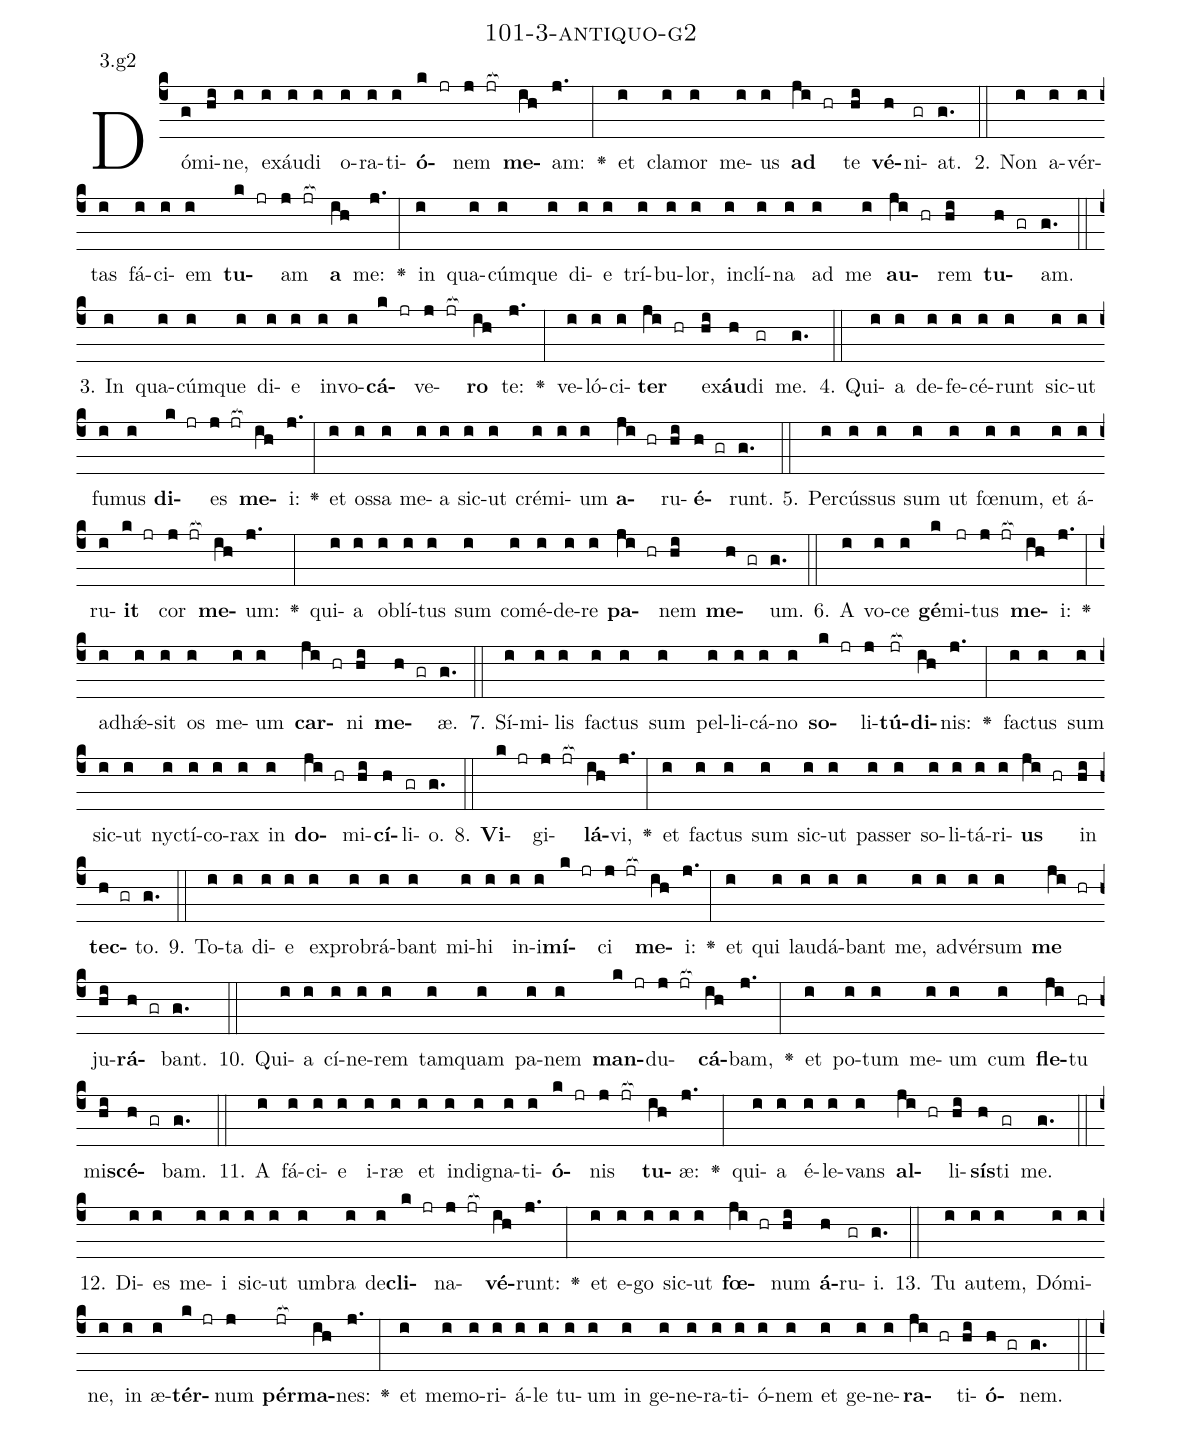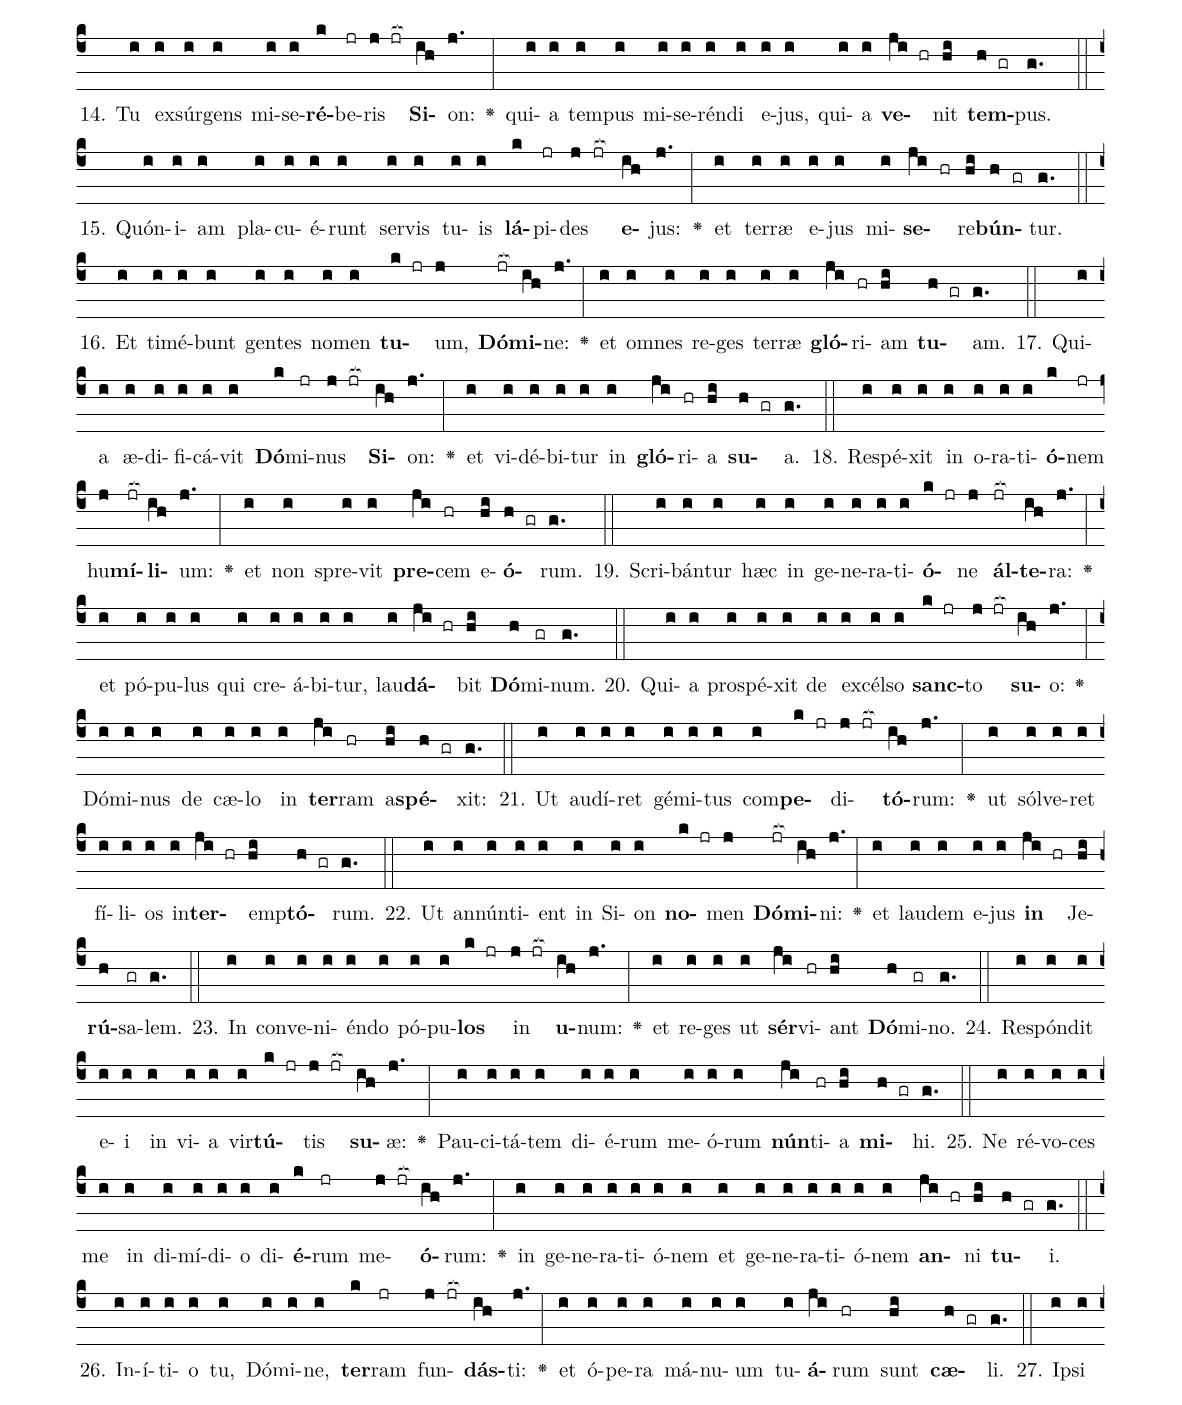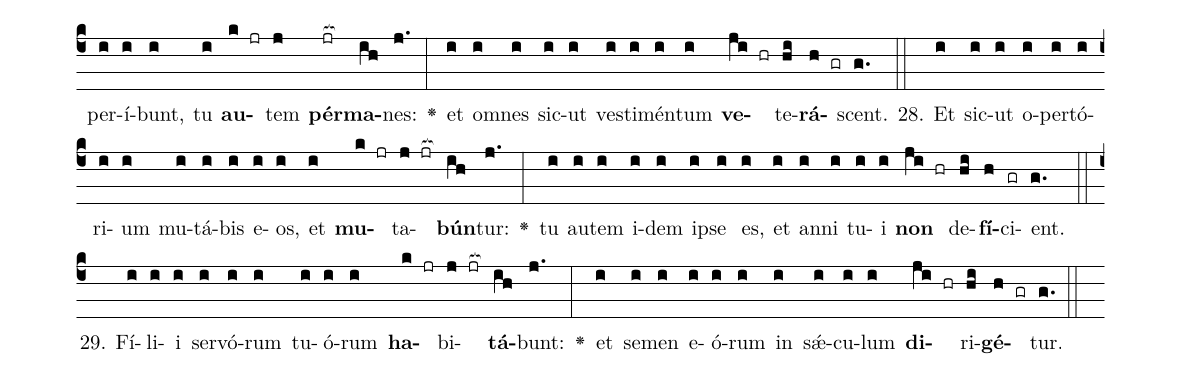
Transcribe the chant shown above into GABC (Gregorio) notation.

name: 101-3-antiquo-g2;
annotation: 3.g2;
%%
(c4)Dó(g)mi(hi)ne,(i) ex(i)áu(i)di(i) o(i)ra(i)ti(i)<b>ó</b>(k jr)nem(j jr[ocb:1{]) <b>me</b>(ih[ocb:0}])am:(j.) <v>\greheightstar</v>(:) et(i) cla(i)mor(i) me(i)us(i) <b>ad</b>(ji hr) te(hi) <b>vé</b>(h)ni(gr)at.(g.) (::)
2. Non(i) a(i)vér(i)tas(i) fá(i)ci(i)em(i) <b>tu</b>(k jr)am(j jr[ocb:1{]) <b>a</b>(ih[ocb:0}]) me:(j.) <v>\greheightstar</v>(:) in(i) qua(i)cúm(i)que(i) di(i)e(i) trí(i)bu(i)lor,(i) in(i)clí(i)na(i) ad(i) me(i) <b>au</b>(ji hr)rem(hi) <b>tu</b>(h gr)am.(g.) (::)
3. In(i) qua(i)cúm(i)que(i) di(i)e(i) in(i)vo(i)<b>cá</b>(k jr)ve(j jr[ocb:1{])<b>ro</b>(ih[ocb:0}]) te:(j.) <v>\greheightstar</v>(:) ve(i)ló(i)ci(i)<b>ter</b>(ji hr) ex(hi)<b>áu</b>(h)di(gr) me.(g.) (::)
4. Qui(i)a(i) de(i)fe(i)cé(i)runt(i) sic(i)ut(i) fu(i)mus(i) <b>di</b>(k jr)es(j jr[ocb:1{]) <b>me</b>(ih[ocb:0}])i:(j.) <v>\greheightstar</v>(:) et(i) os(i)sa(i) me(i)a(i) sic(i)ut(i) cré(i)mi(i)um(i) <b>a</b>(ji hr)ru(hi)<b>é</b>(h gr)runt.(g.) (::)
5. Per(i)cús(i)sus(i) sum(i) ut(i) fœ(i)num,(i) et(i) á(i)ru(i)<b>it</b>(k jr) cor(j jr[ocb:1{]) <b>me</b>(ih[ocb:0}])um:(j.) <v>\greheightstar</v>(:) qui(i)a(i) ob(i)lí(i)tus(i) sum(i) com(i)é(i)de(i)re(i) <b>pa</b>(ji hr)nem(hi) <b>me</b>(h gr)um.(g.) (::)
6. A(i) vo(i)ce(i) <b>gé</b>(k)mi(jr)tus(j jr[ocb:1{]) <b>me</b>(ih[ocb:0}])i:(j.) <v>\greheightstar</v>(:) ad(i)hǽ(i)sit(i) os(i) me(i)um(i) <b>car</b>(ji hr)ni(hi) <b>me</b>(h gr)æ.(g.) (::)
7. Sí(i)mi(i)lis(i) fac(i)tus(i) sum(i) pel(i)li(i)cá(i)no(i) <b>so</b>(k jr)li(j)<b>tú</b>(jr[ocb:1{])<b>di</b>(ih[ocb:0}])nis:(j.) <v>\greheightstar</v>(:) fac(i)tus(i) sum(i) sic(i)ut(i) nyc(i)tí(i)co(i)rax(i) in(i) <b>do</b>(ji hr)mi(hi)<b>cí</b>(h)li(gr)o.(g.) (::)
8. <b>Vi</b>(k jr)gi(j jr[ocb:1{])<b>lá</b>(ih[ocb:0}])vi,(j.) <v>\greheightstar</v>(:) et(i) fac(i)tus(i) sum(i) sic(i)ut(i) pas(i)ser(i) so(i)li(i)tá(i)ri(i)<b>us</b>(ji hr) in(hi) <b>tec</b>(h gr)to.(g.) (::)
9. To(i)ta(i) di(i)e(i) ex(i)pro(i)brá(i)bant(i) mi(i)hi(i) in(i)i(i)<b>mí</b>(k jr)ci(j jr[ocb:1{]) <b>me</b>(ih[ocb:0}])i:(j.) <v>\greheightstar</v>(:) et(i) qui(i) lau(i)dá(i)bant(i) me,(i) ad(i)vér(i)sum(i) <b>me</b>(ji hr) ju(hi)<b>rá</b>(h gr)bant.(g.) (::)
10. Qui(i)a(i) cí(i)ne(i)rem(i) tam(i)quam(i) pa(i)nem(i) <b>man</b>(k jr)du(j jr[ocb:1{])<b>cá</b>(ih[ocb:0}])bam,(j.) <v>\greheightstar</v>(:) et(i) po(i)tum(i) me(i)um(i) cum(i) <b>fle</b>(ji)tu(hr) mi(hi)<b>scé</b>(h gr)bam.(g.) (::)
11. A(i) fá(i)ci(i)e(i) i(i)ræ(i) et(i) in(i)di(i)gna(i)ti(i)<b>ó</b>(k jr)nis(j jr[ocb:1{]) <b>tu</b>(ih[ocb:0}])æ:(j.) <v>\greheightstar</v>(:) qui(i)a(i) é(i)le(i)vans(i) <b>al</b>(ji hr)li(hi)<b>sís</b>(h)ti(gr) me.(g.) (::)
12. Di(i)es(i) me(i)i(i) sic(i)ut(i) um(i)bra(i) de(i)<b>cli</b>(k jr)na(j jr[ocb:1{])<b>vé</b>(ih[ocb:0}])runt:(j.) <v>\greheightstar</v>(:) et(i) e(i)go(i) sic(i)ut(i) <b>fœ</b>(ji hr)num(hi) <b>á</b>(h)ru(gr)i.(g.) (::)
13. Tu(i) au(i)tem,(i) Dó(i)mi(i)ne,(i) in(i) æ(i)<b>tér</b>(k jr)num(j) <b>pér</b>(jr[ocb:1{])<b>ma</b>(ih[ocb:0}])nes:(j.) <v>\greheightstar</v>(:) et(i) me(i)mo(i)ri(i)á(i)le(i) tu(i)um(i) in(i) ge(i)ne(i)ra(i)ti(i)ó(i)nem(i) et(i) ge(i)ne(i)<b>ra</b>(ji hr)ti(hi)<b>ó</b>(h gr)nem.(g.) (::)
14. Tu(i) ex(i)súr(i)gens(i) mi(i)se(i)<b>ré</b>(k)be(jr)ris(j jr[ocb:1{]) <b>Si</b>(ih[ocb:0}])on:(j.) <v>\greheightstar</v>(:) qui(i)a(i) tem(i)pus(i) mi(i)se(i)rén(i)di(i) e(i)jus,(i) qui(i)a(i) <b>ve</b>(ji hr)nit(hi) <b>tem</b>(h gr)pus.(g.) (::)
15. Quón(i)i(i)am(i) pla(i)cu(i)é(i)runt(i) ser(i)vis(i) tu(i)is(i) <b>lá</b>(k)pi(jr)des(j jr[ocb:1{]) <b>e</b>(ih[ocb:0}])jus:(j.) <v>\greheightstar</v>(:) et(i) ter(i)ræ(i) e(i)jus(i) mi(i)<b>se</b>(ji hr)re(hi)<b>bún</b>(h gr)tur.(g.) (::)
16. Et(i) ti(i)mé(i)bunt(i) gen(i)tes(i) no(i)men(i) <b>tu</b>(k jr)um,(j) <b>Dó</b>(jr[ocb:1{])<b>mi</b>(ih[ocb:0}])ne:(j.) <v>\greheightstar</v>(:) et(i) om(i)nes(i) re(i)ges(i) ter(i)ræ(i) <b>gló</b>(ji)ri(hr)am(hi) <b>tu</b>(h gr)am.(g.) (::)
17. Qui(i)a(i) æ(i)di(i)fi(i)cá(i)vit(i) <b>Dó</b>(k)mi(jr)nus(j jr[ocb:1{]) <b>Si</b>(ih[ocb:0}])on:(j.) <v>\greheightstar</v>(:) et(i) vi(i)dé(i)bi(i)tur(i) in(i) <b>gló</b>(ji)ri(hr)a(hi) <b>su</b>(h gr)a.(g.) (::)
18. Re(i)spé(i)xit(i) in(i) o(i)ra(i)ti(i)<b>ó</b>(k)nem(jr) hu(j)<b>mí</b>(jr[ocb:1{])<b>li</b>(ih[ocb:0}])um:(j.) <v>\greheightstar</v>(:) et(i) non(i) spre(i)vit(i) <b>pre</b>(ji)cem(hr) e(hi)<b>ó</b>(h gr)rum.(g.) (::)
19. Scri(i)bán(i)tur(i) hæc(i) in(i) ge(i)ne(i)ra(i)ti(i)<b>ó</b>(k jr)ne(j) <b>ál</b>(jr[ocb:1{])<b>te</b>(ih[ocb:0}])ra:(j.) <v>\greheightstar</v>(:) et(i) pó(i)pu(i)lus(i) qui(i) cre(i)á(i)bi(i)tur,(i) lau(i)<b>dá</b>(ji hr)bit(hi) <b>Dó</b>(h)mi(gr)num.(g.) (::)
20. Qui(i)a(i) pro(i)spé(i)xit(i) de(i) ex(i)cél(i)so(i) <b>sanc</b>(k jr)to(j jr[ocb:1{]) <b>su</b>(ih[ocb:0}])o:(j.) <v>\greheightstar</v>(:) Dó(i)mi(i)nus(i) de(i) cæ(i)lo(i) in(i) <b>ter</b>(ji)ram(hr) a(hi)<b>spé</b>(h gr)xit:(g.) (::)
21. Ut(i) au(i)dí(i)ret(i) gé(i)mi(i)tus(i) com(i)<b>pe</b>(k jr)di(j jr[ocb:1{])<b>tó</b>(ih[ocb:0}])rum:(j.) <v>\greheightstar</v>(:) ut(i) sól(i)ve(i)ret(i) fí(i)li(i)os(i) in(i)<b>ter</b>(ji hr)emp(hi)<b>tó</b>(h gr)rum.(g.) (::)
22. Ut(i) an(i)nún(i)ti(i)ent(i) in(i) Si(i)on(i) <b>no</b>(k jr)men(j) <b>Dó</b>(jr[ocb:1{])<b>mi</b>(ih[ocb:0}])ni:(j.) <v>\greheightstar</v>(:) et(i) lau(i)dem(i) e(i)jus(i) <b>in</b>(ji hr) Je(hi)<b>rú</b>(h)sa(gr)lem.(g.) (::)
23. In(i) con(i)ve(i)ni(i)én(i)do(i) pó(i)pu(i)<b>los</b>(k jr) in(j jr[ocb:1{]) <b>u</b>(ih[ocb:0}])num:(j.) <v>\greheightstar</v>(:) et(i) re(i)ges(i) ut(i) <b>sér</b>(ji)vi(hr)ant(hi) <b>Dó</b>(h)mi(gr)no.(g.) (::)
24. Re(i)spón(i)dit(i) e(i)i(i) in(i) vi(i)a(i) vir(i)<b>tú</b>(k jr)tis(j jr[ocb:1{]) <b>su</b>(ih[ocb:0}])æ:(j.) <v>\greheightstar</v>(:) Pau(i)ci(i)tá(i)tem(i) di(i)é(i)rum(i) me(i)ó(i)rum(i) <b>nún</b>(ji)ti(hr)a(hi) <b>mi</b>(h gr)hi.(g.) (::)
25. Ne(i) ré(i)vo(i)ces(i) me(i) in(i) di(i)mí(i)di(i)o(i) di(i)<b>é</b>(k)rum(jr) me(j jr[ocb:1{])<b>ó</b>(ih[ocb:0}])rum:(j.) <v>\greheightstar</v>(:) in(i) ge(i)ne(i)ra(i)ti(i)ó(i)nem(i) et(i) ge(i)ne(i)ra(i)ti(i)ó(i)nem(i) <b>an</b>(ji hr)ni(hi) <b>tu</b>(h gr)i.(g.) (::)
26. In(i)í(i)ti(i)o(i) tu,(i) Dó(i)mi(i)ne,(i) <b>ter</b>(k)ram(jr) fun(j jr[ocb:1{])<b>dás</b>(ih[ocb:0}])ti:(j.) <v>\greheightstar</v>(:) et(i) ó(i)pe(i)ra(i) má(i)nu(i)um(i) tu(i)<b>á</b>(ji)rum(hr) sunt(hi) <b>cæ</b>(h gr)li.(g.) (::)
27. Ip(i)si(i) per(i)í(i)bunt,(i) tu(i) <b>au</b>(k jr)tem(j) <b>pér</b>(jr[ocb:1{])<b>ma</b>(ih[ocb:0}])nes:(j.) <v>\greheightstar</v>(:) et(i) om(i)nes(i) sic(i)ut(i) ves(i)ti(i)mén(i)tum(i) <b>ve</b>(ji hr)te(hi)<b>rá</b>(h gr)scent.(g.) (::)
28. Et(i) sic(i)ut(i) o(i)per(i)tó(i)ri(i)um(i) mu(i)tá(i)bis(i) e(i)os,(i) et(i) <b>mu</b>(k jr)ta(j jr[ocb:1{])<b>bún</b>(ih[ocb:0}])tur:(j.) <v>\greheightstar</v>(:) tu(i) au(i)tem(i) i(i)dem(i) ip(i)se(i) es,(i) et(i) an(i)ni(i) tu(i)i(i) <b>non</b>(ji hr) de(hi)<b>fí</b>(h)ci(gr)ent.(g.) (::)
29. Fí(i)li(i)i(i) ser(i)vó(i)rum(i) tu(i)ó(i)rum(i) <b>ha</b>(k jr)bi(j jr[ocb:1{])<b>tá</b>(ih[ocb:0}])bunt:(j.) <v>\greheightstar</v>(:) et(i) se(i)men(i) e(i)ó(i)rum(i) in(i) sǽ(i)cu(i)lum(i) <b>di</b>(ji hr)ri(hi)<b>gé</b>(h gr)tur.(g.) (::)
